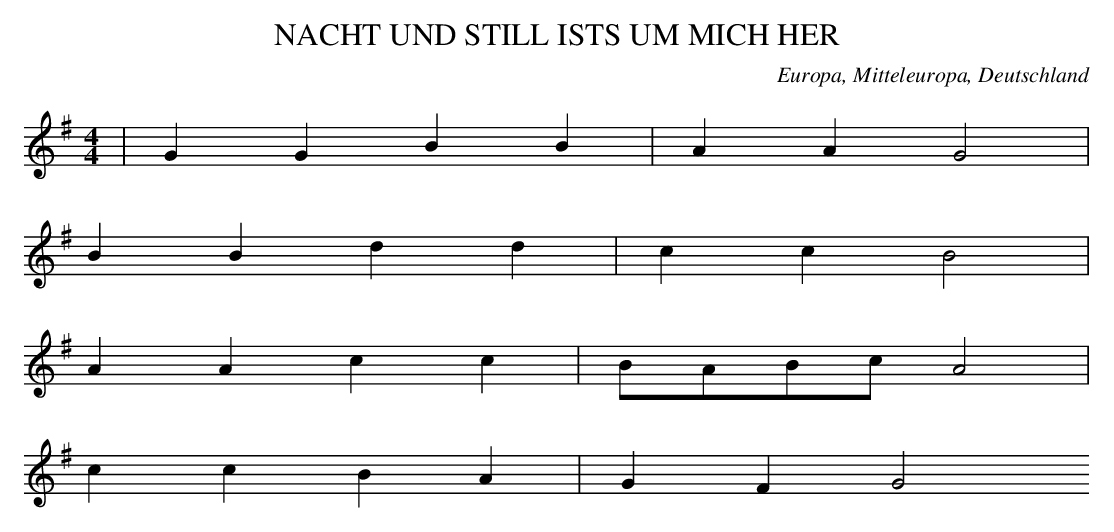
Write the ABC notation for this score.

X:1
T: NACHT UND STILL ISTS UM MICH HER
O: Europa, Mitteleuropa, Deutschland
M: 4/4
L: 1/8
K: G
 | G2G2B2B2 | A2A2G4 |
B2B2d2d2 | c2c2B4 |
A2A2c2c2 | BABcA4 |
c2c2B2A2 | G2F2G4
